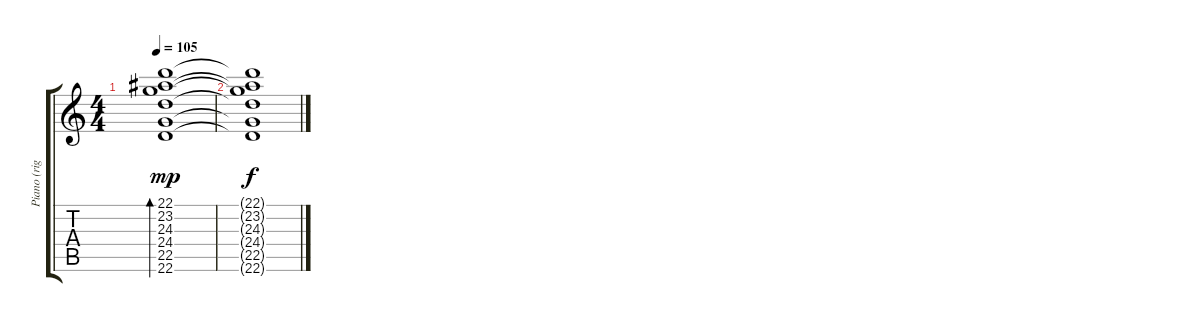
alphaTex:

\track ("Piano (right)" "Piano (rig") {instrument acousticgrandpiano}
\staff {score tabs}
\tuning (E4 B3 G3 D3 A2 E2) {hide}
\ts (4 4)
\tempo 105
\clef g2
\ks c
(22.1 23.2 24.3 24.4 22.5 22.6).1{bd 480 dy mp} |
(22.1{t} 23.2{t} 24.3{t} 24.4{t} 22.5{t} 22.6{t}).1{dy f}
